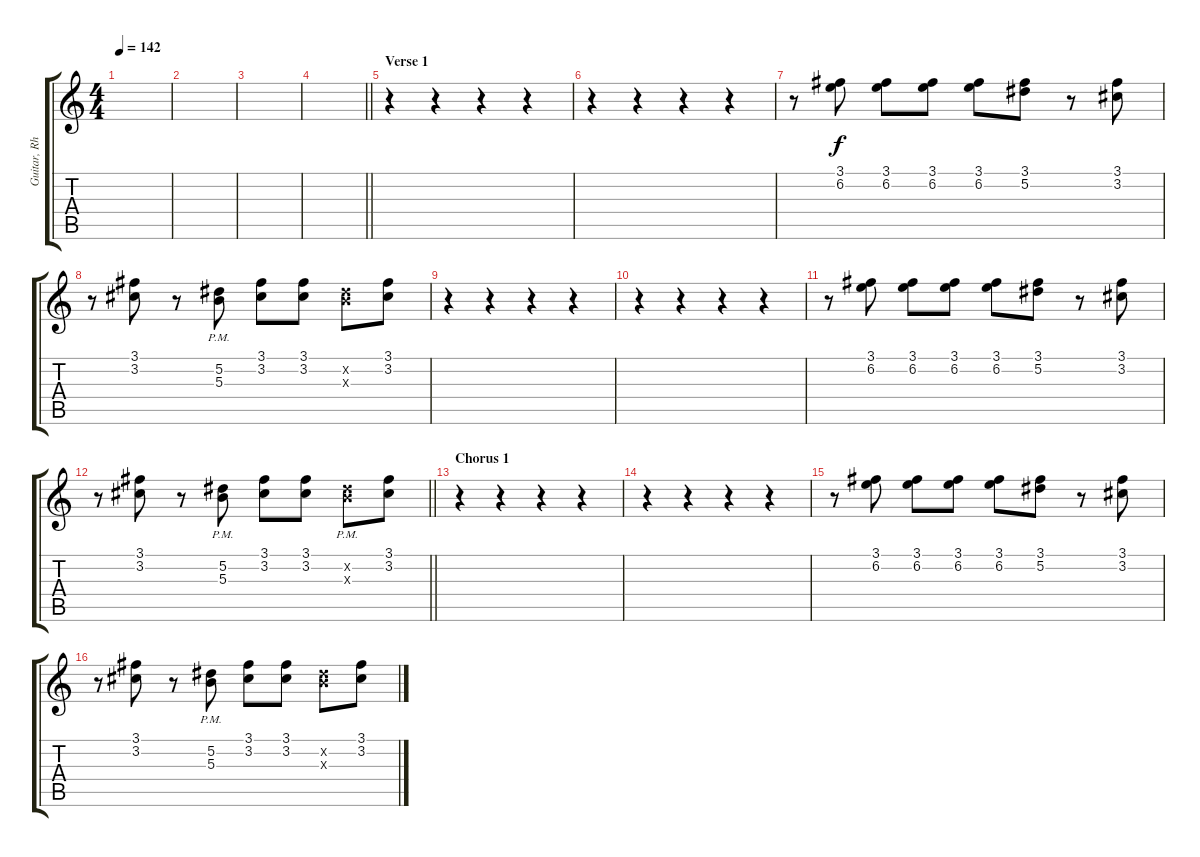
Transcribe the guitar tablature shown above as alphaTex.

\track ("Guitar, Rhythm" "Guitar, Rh") {instrument distortionguitar}
\staff {score tabs}
\tuning (Eb4 Bb3 Gb3 Db3 Ab2 Eb2) {hide}
\ts (4 4)
\tempo 142
\clef g2
\ks c
|
|
|
\barLineRight lightlight
|
\section ("" "Verse 1")
r.4 r.4 r.4 r.4 |
r.4 r.4 r.4 r.4 |
r.8 (3.1 6.2).8 (3.1 6.2).8 (3.1 6.2).8 (3.1 6.2).8 (3.1 5.2).8 r.8 (3.1 3.2).8 |
r.8 (3.1 3.2).8 r.8 (5.2 5.3{pm}).8 (3.1 3.2).8 (3.1 3.2).8 (5.2{x} 5.3{x}).8 (3.1 3.2).8 |
r.4 r.4 r.4 r.4 |
r.4 r.4 r.4 r.4 |
r.8 (3.1 6.2).8 (3.1 6.2).8 (3.1 6.2).8 (3.1 6.2).8 (3.1 5.2).8 r.8 (3.1 3.2).8 |
\barLineRight lightlight
r.8 (3.1 3.2).8 r.8 (5.2{pm} 5.3).8 (3.1 3.2).8 (3.1 3.2).8 (5.2{pm x} 5.3{x}).8 (3.1 3.2).8 |
\section ("" "Chorus 1")
r.4 r.4 r.4 r.4 |
r.4 r.4 r.4 r.4 |
r.8 (3.1 6.2).8 (3.1 6.2).8 (3.1 6.2).8 (3.1 6.2).8 (3.1 5.2).8 r.8 (3.1 3.2).8 |
r.8 (3.1 3.2).8 r.8 (5.2{pm} 5.3).8 (3.1 3.2).8 (3.1 3.2).8 (5.2{x} 5.3{x}).8 (3.1 3.2).8
